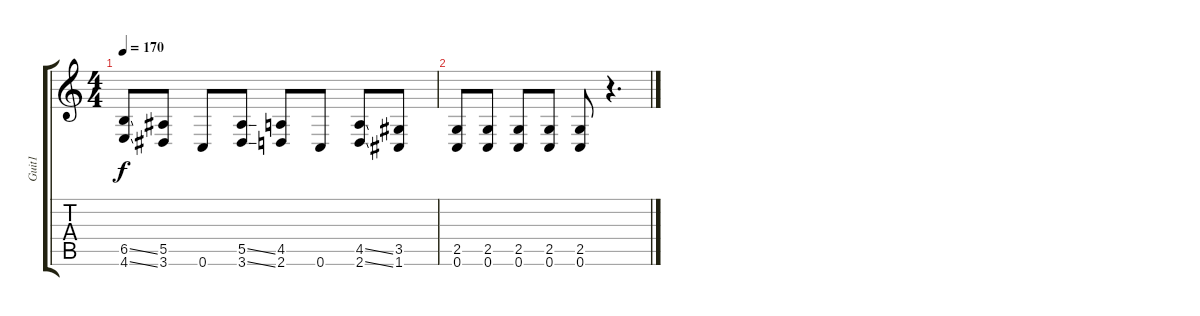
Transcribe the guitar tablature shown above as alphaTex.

\track ("Guit1" "Guit1") {instrument distortionguitar}
\staff {score tabs}
\tuning (C4 G3 Eb3 Bb2 F2 C2) {hide}
\ts (4 4)
\tempo 170
\clef g2
\ks c
(6.5{ss} 4.6{ss}).8{dy f} (5.5 3.6).8 0.6.8 (5.5{ss} 3.6{ss}).8 (4.5 2.6).8 0.6.8 (4.5{ss} 2.6{ss}).8 (3.5 1.6).8 |
(2.5 0.6).8 (2.5 0.6).8 (2.5 0.6).8 (2.5 0.6).8 (2.5 0.6).8 r.4{d}
